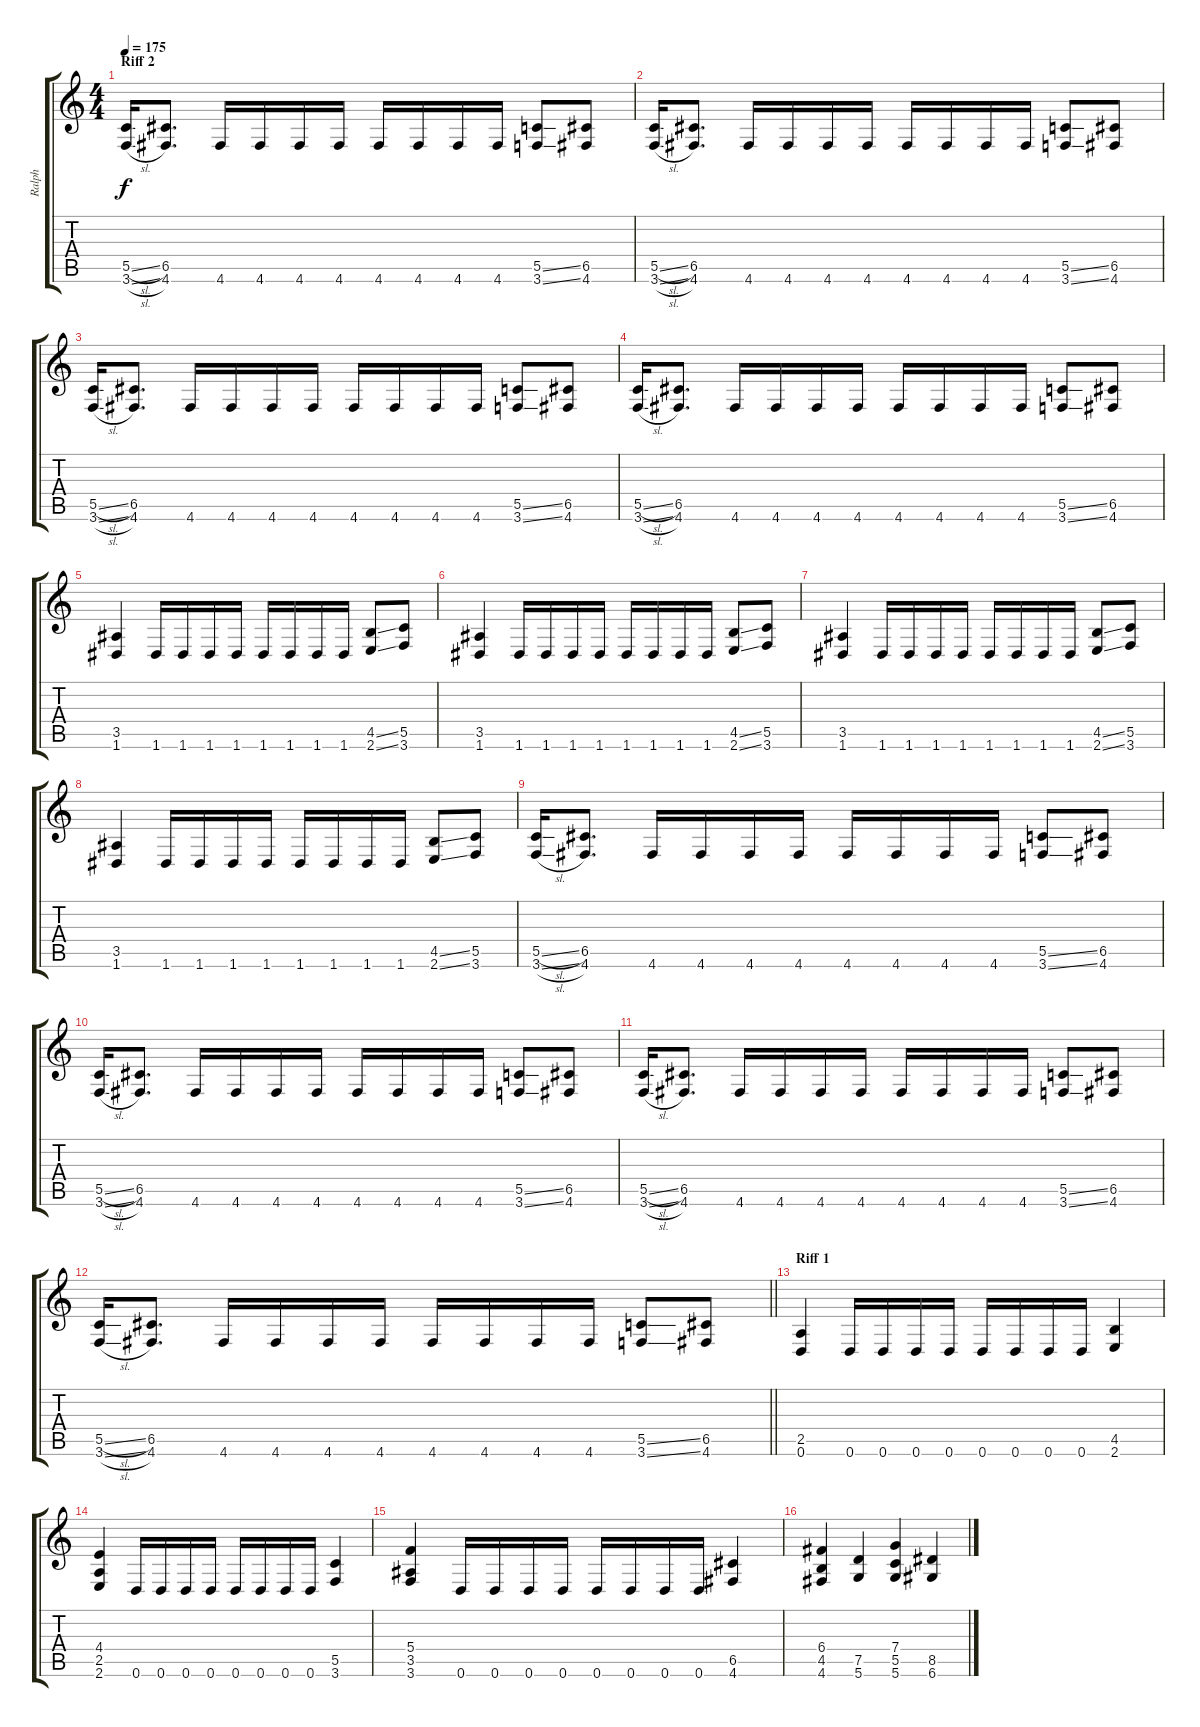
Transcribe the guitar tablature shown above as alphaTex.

\track ("Ralph" "Ralph") {instrument overdrivenguitar}
\staff {score tabs}
\tuning (D4 A3 F3 C3 G2 D2) {hide}
\ts (4 4)
\section ("" "Riff 2")
\tempo 175
\clef g2
\ks c
(5.5{sl} 3.6{sl}).16{dy f} (6.5 4.6).8{d} 4.6.16 4.6.16 4.6.16 4.6.16 4.6.16 4.6.16 4.6.16 4.6.16 (5.5{ss} 3.6{ss}).8 (6.5 4.6).8 |
(5.5{sl} 3.6{sl}).16 (6.5 4.6).8{d} 4.6.16 4.6.16 4.6.16 4.6.16 4.6.16 4.6.16 4.6.16 4.6.16 (5.5{ss} 3.6{ss}).8 (6.5 4.6).8 |
(5.5{sl} 3.6{sl}).16 (6.5 4.6).8{d} 4.6.16 4.6.16 4.6.16 4.6.16 4.6.16 4.6.16 4.6.16 4.6.16 (5.5{ss} 3.6{ss}).8 (6.5 4.6).8 |
(5.5{sl} 3.6{sl}).16 (6.5 4.6).8{d} 4.6.16 4.6.16 4.6.16 4.6.16 4.6.16 4.6.16 4.6.16 4.6.16 (5.5{ss} 3.6{ss}).8 (6.5 4.6).8 |
(3.5 1.6).4 1.6.16 1.6.16 1.6.16 1.6.16 1.6.16 1.6.16 1.6.16 1.6.16 (4.5{ss} 2.6{ss}).8 (5.5 3.6).8 |
(3.5 1.6).4 1.6.16 1.6.16 1.6.16 1.6.16 1.6.16 1.6.16 1.6.16 1.6.16 (4.5{ss} 2.6{ss}).8 (5.5 3.6).8 |
(3.5 1.6).4 1.6.16 1.6.16 1.6.16 1.6.16 1.6.16 1.6.16 1.6.16 1.6.16 (4.5{ss} 2.6{ss}).8 (5.5 3.6).8 |
(3.5 1.6).4 1.6.16 1.6.16 1.6.16 1.6.16 1.6.16 1.6.16 1.6.16 1.6.16 (4.5{ss} 2.6{ss}).8 (5.5 3.6).8 |
(5.5{sl} 3.6{sl}).16 (6.5 4.6).8{d} 4.6.16 4.6.16 4.6.16 4.6.16 4.6.16 4.6.16 4.6.16 4.6.16 (5.5{ss} 3.6{ss}).8 (6.5 4.6).8 |
(5.5{sl} 3.6{sl}).16 (6.5 4.6).8{d} 4.6.16 4.6.16 4.6.16 4.6.16 4.6.16 4.6.16 4.6.16 4.6.16 (5.5{ss} 3.6{ss}).8 (6.5 4.6).8 |
(5.5{sl} 3.6{sl}).16 (6.5 4.6).8{d} 4.6.16 4.6.16 4.6.16 4.6.16 4.6.16 4.6.16 4.6.16 4.6.16 (5.5{ss} 3.6{ss}).8 (6.5 4.6).8 |
\barLineRight lightlight
(5.5{sl} 3.6{sl}).16 (6.5 4.6).8{d} 4.6.16 4.6.16 4.6.16 4.6.16 4.6.16 4.6.16 4.6.16 4.6.16 (5.5{ss} 3.6{ss}).8 (6.5 4.6).8 |
\section ("" "Riff 1")
(2.5 0.6).4 0.6.16 0.6.16 0.6.16 0.6.16 0.6.16 0.6.16 0.6.16 0.6.16 (4.5 2.6).4 |
(4.4 2.5 2.6).4 0.6.16 0.6.16 0.6.16 0.6.16 0.6.16 0.6.16 0.6.16 0.6.16 (5.5 3.6).4 |
(5.4 3.5 3.6).4 0.6.16 0.6.16 0.6.16 0.6.16 0.6.16 0.6.16 0.6.16 0.6.16 (6.5 4.6).4 |
(6.4 4.5 4.6).4 (7.5 5.6).4 (7.4 5.5 5.6).4 (8.5 6.6).4
